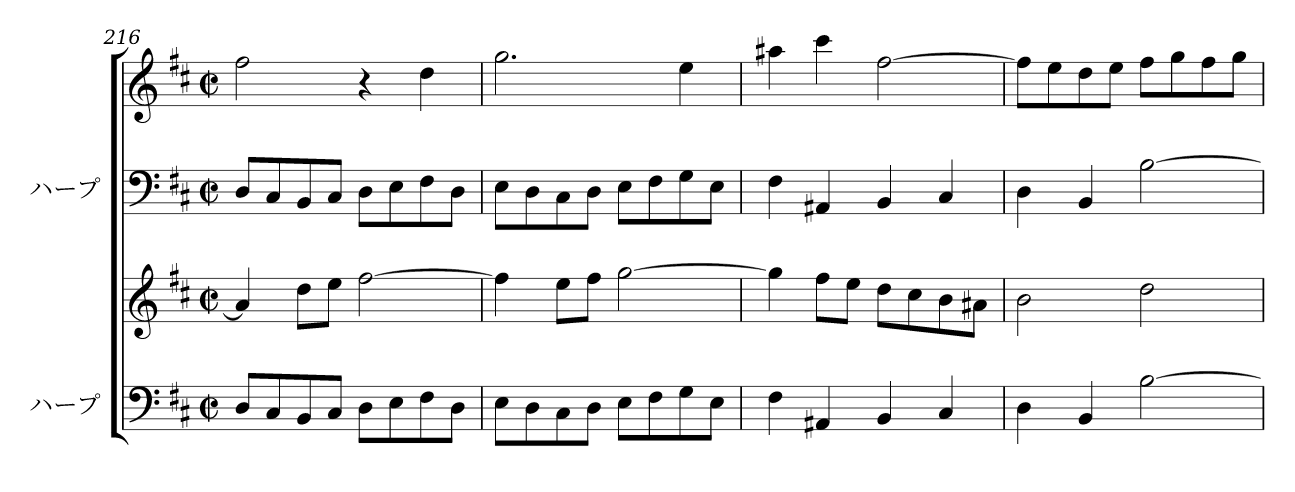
**kern	**kern	**kern	**kern
*part2	*part2	*part1	*part1
*staff4	*staff3	*staff2	*staff1
*I"ハープ	*	*I"ハープ	*
!!LO:LB:g=z
*clefF4	*clefG2	*clefF4	*clefG2
*k[f#c#]	*k[f#c#]	*k[f#c#]	*k[f#c#]
*M2/2	*M2/2	*M2/2	*M2/2
*met(c|)	*met(c|)	*met(c|)	*met(c|)
=216	=216	=216	=216
8D/L	4a/]	8D/L	2ff#\
8C#/	.	8C#/	.
8BB/	8dd\L	8BB/	.
8C#/J	8ee\J	8C#/J	.
8D\L	[2ff#\	8D\L	4r
8E\	.	8E\	.
8F#\	.	8F#\	4dd\
8D\J	.	8D\J	.
=217	=217	=217	=217
8E\L	4ff#\]	8E\L	2.gg\
8D\	.	8D\	.
8C#\	8ee\L	8C#\	.
8D\J	8ff#\J	8D\J	.
8E\L	[2gg\	8E\L	.
8F#\	.	8F#\	.
8G\	.	8G\	4ee\
8E\J	.	8E\J	.
=218	=218	=218	=218
4F#\	4gg\]	4F#\	4aa#X\
4AA#X/	8ff#\L	4AA#X/	4ccc#\
.	8ee\J	.	.
4BB/	8dd\L	4BB/	[2ff#\
.	8cc#\	.	.
4C#/	8b\	4C#/	.
.	8a#X\J	.	.
=219	=219	=219	=219
4D\	2b\	4D\	8ff#\L]
.	.	.	8ee\
4BB/	.	4BB/	8dd\
.	.	.	8ee\J
[2B\	2dd\	[2B\	8ff#\L
.	.	.	8gg\
.	.	.	8ff#\
.	.	.	8gg\J
=	=	=	=
*-	*-	*-	*-
